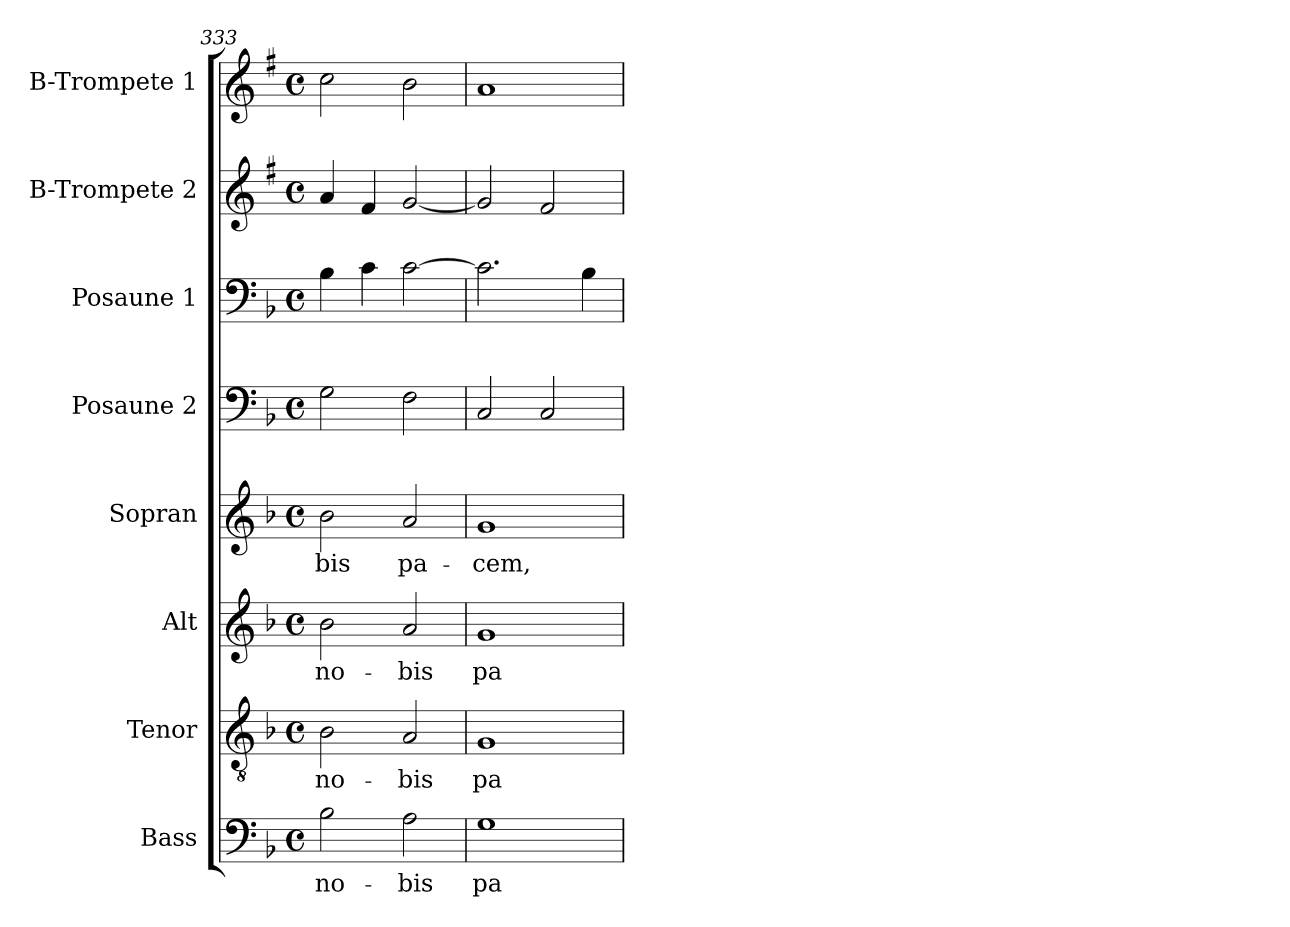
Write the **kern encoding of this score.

**kern	**text	**kern	**text	**kern	**text	**kern	**text	**kern	**kern	**kern	**kern
*part8	*part8	*part7	*part7	*part6	*part6	*part5	*part5	*part4	*part3	*part2	*part1
*staff8	*staff8	*staff7	*staff7	*staff6	*staff6	*staff5	*staff5	*staff4	*staff3	*staff2	*staff1
*I"Bass	*	*I"Tenor	*	*I"Alt	*	*I"Sopran	*	*I"Posaune 2	*I"Posaune 1	*I"B-Trompete 2	*I"B-Trompete 1
*I'B.	*	*I'T.	*	*I'A.	*	*I'S.	*	*I'Pos. 2	*I'Pos. 1	*I'B Trp. 2	*I'B Trp. 1
!!LO:PB:g=z
*clefF4	*	*clefGv2	*	*clefG2	*	*clefG2	*	*clefF4	*clefF4	*clefG2	*clefG2
*	*	*	*	*	*	*	*	*	*	*ITrd1c2	*ITrd1c2
*k[b-]	*	*k[b-]	*	*k[b-]	*	*k[b-]	*	*k[b-]	*k[b-]	*k[b-]	*k[b-]
*F:	*	*F:	*	*F:	*	*F:	*	*F:	*F:	*F:	*F:
*M4/4	*	*M4/4	*	*M4/4	*	*M4/4	*	*M4/4	*M4/4	*M4/4	*M4/4
*met(c)	*	*met(c)	*	*met(c)	*	*met(c)	*	*met(c)	*met(c)	*met(c)	*met(c)
=333	=333	=333	=333	=333	=333	=333	=333	=333	=333	=333	=333
!	!LO:LY:b	!	!LO:LY:b	!	!LO:LY:b	!	!LO:LY:b	!	!	!	!
2B-\	no-	2B-\	no-	2b-\	no-	2b-\	-bis	2G\	4B-\	4g/	2b-\
.	.	.	.	.	.	.	.	.	4c\	4e/	.
!	!LO:LY:b	!	!LO:LY:b	!	!LO:LY:b	!	!LO:LY:b	!	!	!	!
2A\	-bis	2A/	-bis	2a/	-bis	2a/	pa-	2F\	[2c\	[2f/	2a\
=334	=334	=334	=334	=334	=334	=334	=334	=334	=334	=334	=334
!	!LO:LY:b	!	!LO:LY:b	!	!LO:LY:b	!	!LO:LY:b	!	!	!	!
1G	pa-	1G	pa-	1g	pa-	1g	-cem,	2C/	2.c\]	2f/]	1g
.	.	.	.	.	.	.	.	2C/	.	2e/	.
.	.	.	.	.	.	.	.	.	4B-\	.	.
=	=	=	=	=	=	=	=	=	=	=	=
*-	*-	*-	*-	*-	*-	*-	*-	*-	*-	*-	*-
